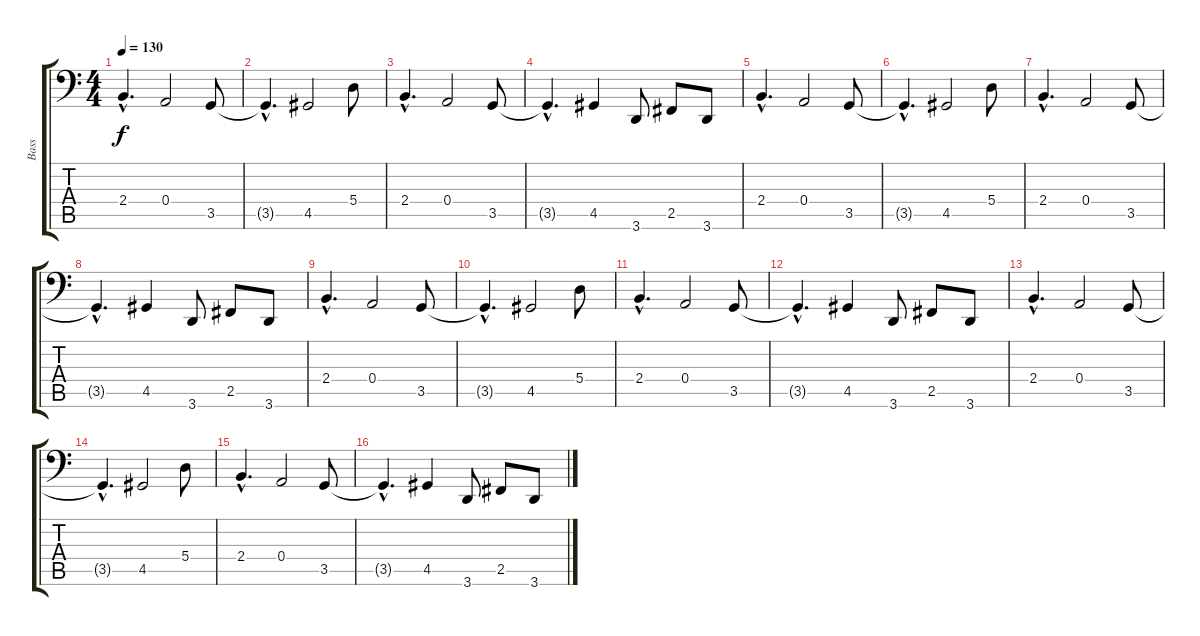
\track ("Bass" "Bass") {instrument electricbassfinger}
\staff {score tabs}
\tuning (C3 G2 D2 A1 E1 B0) {hide}
\ts (4 4)
\tempo 130
\clef f4
\ks c
2.4{hac}.4{d dy f} 0.4.2 3.5.8 |
3.5{hac t}.4{d} 4.5.2 5.4.8 |
2.4{hac}.4{d} 0.4.2 3.5.8 |
3.5{hac t}.4{d} 4.5.4 3.6.8 2.5.8 3.6.8 |
2.4{hac}.4{d} 0.4.2 3.5.8 |
3.5{hac t}.4{d} 4.5.2 5.4.8 |
2.4{hac}.4{d} 0.4.2 3.5.8 |
3.5{hac t}.4{d} 4.5.4 3.6.8 2.5.8 3.6.8 |
2.4{hac}.4{d} 0.4.2 3.5.8 |
3.5{hac t}.4{d} 4.5.2 5.4.8 |
2.4{hac}.4{d} 0.4.2 3.5.8 |
3.5{hac t}.4{d} 4.5.4 3.6.8 2.5.8 3.6.8 |
2.4{hac}.4{d} 0.4.2 3.5.8 |
3.5{hac t}.4{d} 4.5.2 5.4.8 |
2.4{hac}.4{d} 0.4.2 3.5.8 |
3.5{hac t}.4{d} 4.5.4 3.6.8 2.5.8 3.6.8
